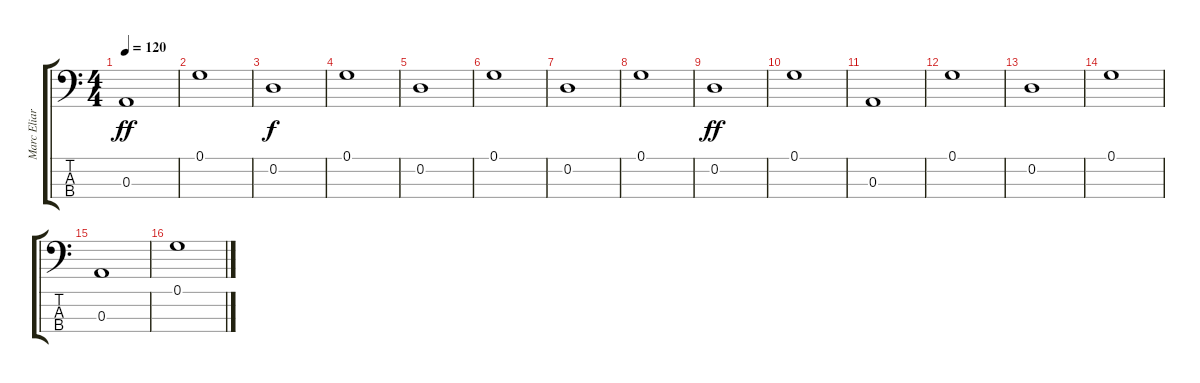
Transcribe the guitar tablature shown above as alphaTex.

\track ("Marc Eliard" "Marc Eliar") {instrument electricbassfinger}
\staff {score tabs}
\tuning (G2 D2 A1 E1) {hide}
\ts (4 4)
\tempo 120
\clef f4
\ks c
0.3.1{dy ff} |
0.1.1 |
0.2.1{dy f} |
0.1.1 |
0.2.1 |
0.1.1 |
0.2.1 |
0.1.1 |
0.2.1{dy ff} |
0.1.1 |
0.3.1 |
0.1.1 |
0.2.1 |
0.1.1 |
0.3.1 |
0.1.1
